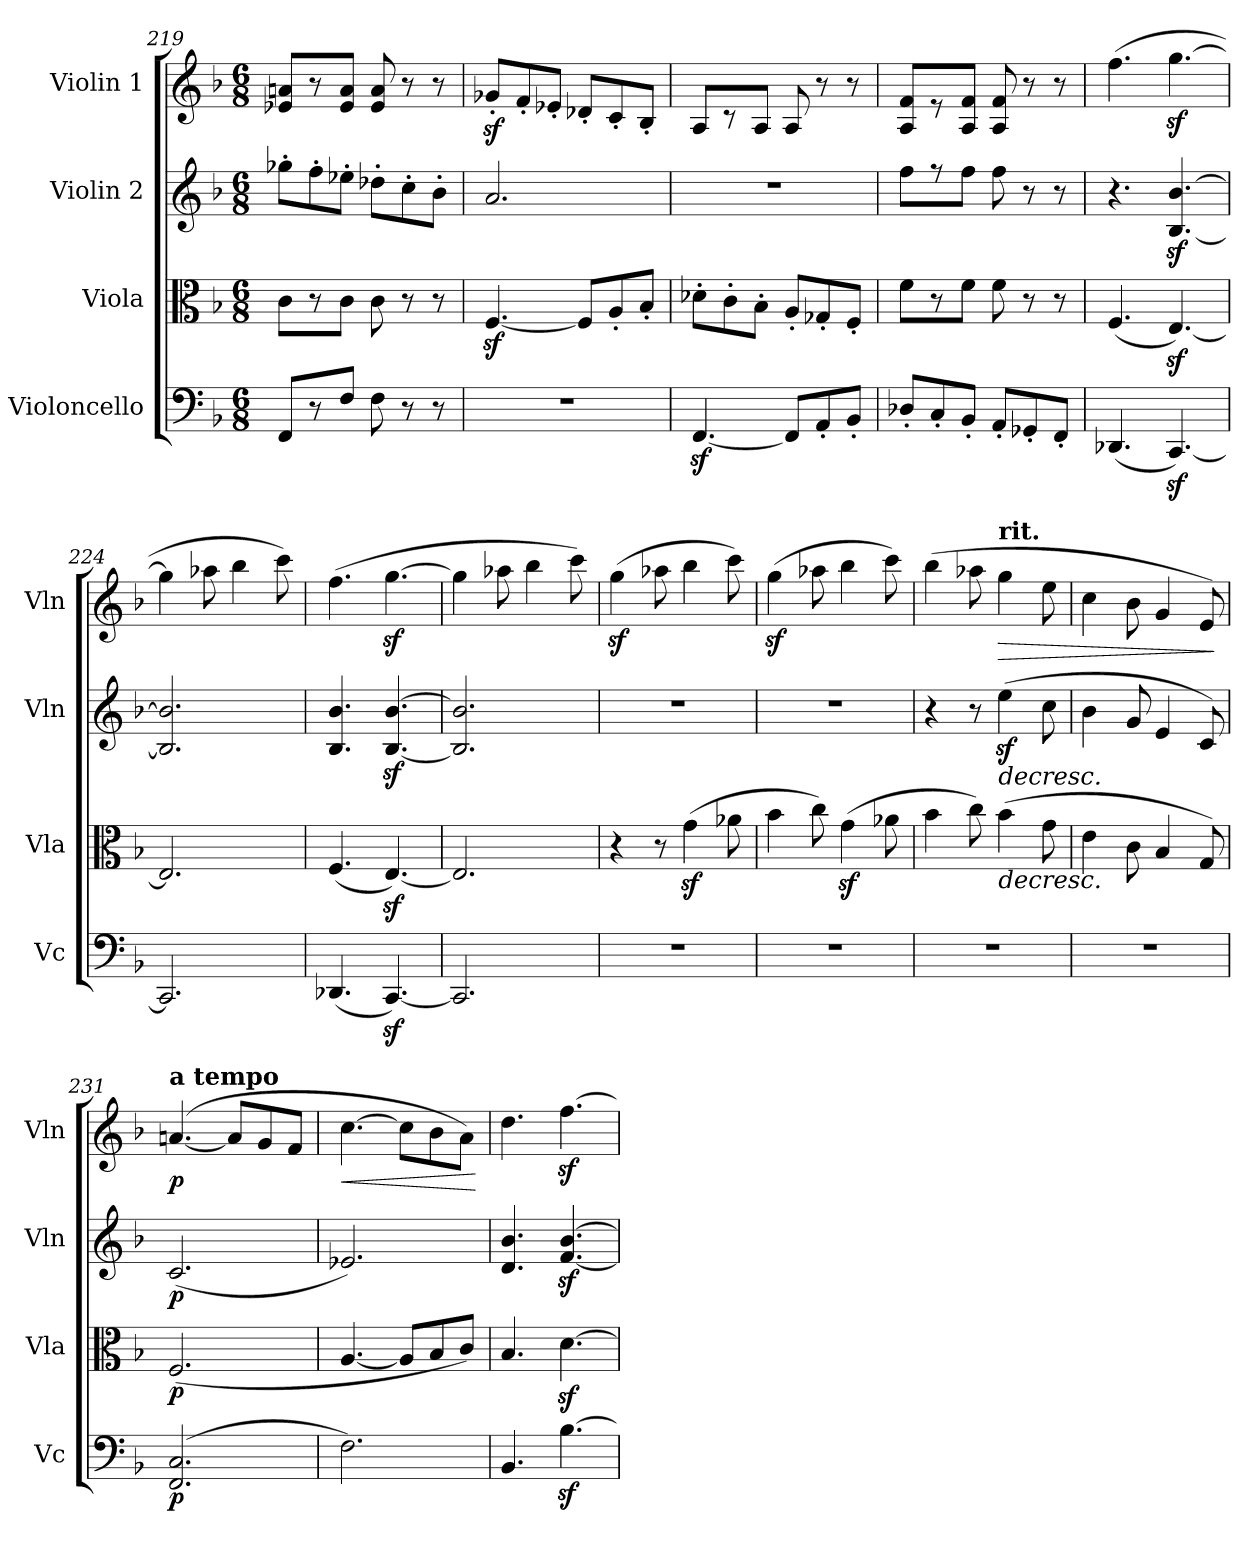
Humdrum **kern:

**kern	**dynam	**kern	**dynam	**kern	**dynam	**kern	**dynam
*part4	*part4	*part3	*part3	*part2	*part2	*part1	*part1
*staff4	*staff4	*staff3	*staff3	*staff2	*staff2	*staff1	*staff1
*I"Violoncello	*	*I"Viola	*	*I"Violin 2	*	*I"Violin 1	*
*I'Vc	*	*I'Vla	*	*I'Vln	*	*I'Vln	*
*clefF4	*	*clefC3	*	*clefG2	*	*clefG2	*
*k[b-]	*	*k[b-]	*	*k[b-]	*	*k[b-]	*
*M6/8	*	*M6/8	*	*M6/8	*	*M6/8	*
=219	=219	=219	=219	=219	=219	=219	=219
8FF/L	.	8c\L	.	8gg-X'\L	.	8e-X/ 8an/L	.
8r	.	8r	.	8ff'\	.	8r	.
8F/J	.	8c\J	.	8ee-X'\J	.	8e-/ 8a/J	.
8F\	.	8c\	.	8dd-X'\L	.	8e-/ 8a/	.
8r	.	8r	.	8cc'\	.	8r	.
8r	.	8r	.	8b-'\J	.	8r	.
=220	=220	=220	=220	=220	=220	=220	=220
2.r	.	[4.Fz</	.	2.a/	.	8g-Xz<'/L	.
.	.	.	.	.	.	8f'/	.
.	.	.	.	.	.	8e-X'/J	.
.	.	8F/L]	.	.	.	8d-X'/L	.
.	.	8A'/	.	.	.	8c'/	.
.	.	8B-'/J	.	.	.	8B-'/J	.
=221	=221	=221	=221	=221	=221	=221	=221
[4.FFz</	.	8d-X'\L	.	2.r	.	8A/L	.
.	.	8c'\	.	.	.	8r	.
.	.	8B-'\J	.	.	.	8A/J	.
8FF/L]	.	8A'/L	.	.	.	8A/	.
8AA'/	.	8G-X'/	.	.	.	8r	.
8BB-'/J	.	8F'/J	.	.	.	8r	.
=222	=222	=222	=222	=222	=222	=222	=222
8D-X'/L	.	8f\L	.	8ff\L	.	8A/ 8f/L	.
8C'/	.	8r	.	8r	.	8r	.
8BB-'/J	.	8f\J	.	8ff\J	.	8A/ 8f/J	.
8AA'/L	.	8f\	.	8ff\	.	8A/ 8f/	.
8GG-X'/	.	8r	.	8r	.	8r	.
8FF'/J	.	8r	.	8r	.	8r	.
=223	=223	=223	=223	=223	=223	=223	=223
(4.DD-X/	.	(4.F/	.	4.r	.	(4.ff\	.
[4.CCz</)	.	[4.Ez</)	.	[4.B-/z< [4.b-/z<	.	[4.ggz<\	.
=224	=224	=224	=224	=224	=224	=224	=224
2.CC/]	.	2.E/]	.	2.B-/] 2.b-/]	.	4gg\]	.
.	.	.	.	.	.	8aa-X\	.
.	.	.	.	.	.	4bb-\	.
.	.	.	.	.	.	8ccc\)	.
=225	=225	=225	=225	=225	=225	=225	=225
(4.DD-X/	.	(4.F/	.	4.B-/ 4.b-/	.	(4.ff\	.
[4.CCz</)	.	[4.Ez</)	.	[4.B-/z< [4.b-/z<	.	[4.ggz<\	.
!!LO:LB:g=z
=226	=226	=226	=226	=226	=226	=226	=226
2.CC/]	.	2.E/]	.	2.B-/] 2.b-/]	.	4gg\]	.
.	.	.	.	.	.	8aa-X\	.
.	.	.	.	.	.	4bb-\	.
.	.	.	.	.	.	8ccc\)	.
!!LO:PB:g=z
=227	=227	=227	=227	=227	=227	=227	=227
2.r	.	4r	.	2.r	.	(4ggz<\	.
.	.	8r	.	.	.	8aa-X\	.
.	.	(4gz<\	.	.	.	4bb-\	.
.	.	8a-X\	.	.	.	8ccc\)	.
=228	=228	=228	=228	=228	=228	=228	=228
2.r	.	4b-\	.	2.r	.	(4ggz<\	.
.	.	8cc\)	.	.	.	8aa-X\	.
.	.	(4gz<\	.	.	.	4bb-\	.
.	.	8a-X\	.	.	.	8ccc\)	.
=229	=229	=229	=229	=229	=229	=229	=229
2.r	.	4b-\	.	4r	.	(4bb-\	.
.	.	8cc\)	.	8r	.	8aa-X\	.
!	!	!	!	!	!	!LO:TX:a:B:t=rit.	!
!	!	!	!LO:HP:b	!	!LO:HP:b	!	!LO:HP:b
.	.	(4b-\	>	(4eez<\	>	4gg\	>
.	.	8g\	.	8cc\	.	8ee\	.
=230	=230	=230	=230	=230	=230	=230	=230
2.r	.	4e\	.	4b-\	.	4cc\	.
.	.	8c\	.	8g/	.	8b-\	.
.	.	4B-/	.	4e/	.	4g/	.
.	.	8G/)	.	8c/)	.	8e/)	.
.	.	.	.	.	.	.	]
=231	=231	=231	=231	=231	=231	=231	=231
!	!	!	!	!	!	!LO:TX:a:B:t=a tempo	!
!	!LO:DY:b	!	!LO:DY:b	!	!LO:DY:b	!	!LO:DY:b
(>2.FF/ 2.C/	p	(<2.F/	p	(2.c/	p	([4.an/	p
.	.	.	.	.	.	8a/L]	.
.	.	.	.	.	.	8g/	.
.	.	.	.	.	.	8f/J	.
=232	=232	=232	=232	=232	=232	=232	=232
!	!	!	!	!	!	!	!LO:HP:b
2.F\)	.	[4.A/	.	2.e-X/)	.	[4.cc\	<
.	.	8A/L]	.	.	.	8cc\L]	.
.	.	8B-/	.	.	.	8b-\	.
.	.	8c/J)	.	.	.	8a\J)	.
.	.	.	]	.	]	.	[
=233	=233	=233	=233	=233	=233	=233	=233
4.BB-/	.	4.B-/	.	4.d/ 4.b-/	.	4.dd\	.
[4.B-z<\	.	[4.dz<\	.	[4.f/z< [4.b-/z<	.	[4.ffz<\	.
=	=	=	=	=	=	=	=
*-	*-	*-	*-	*-	*-	*-	*-
